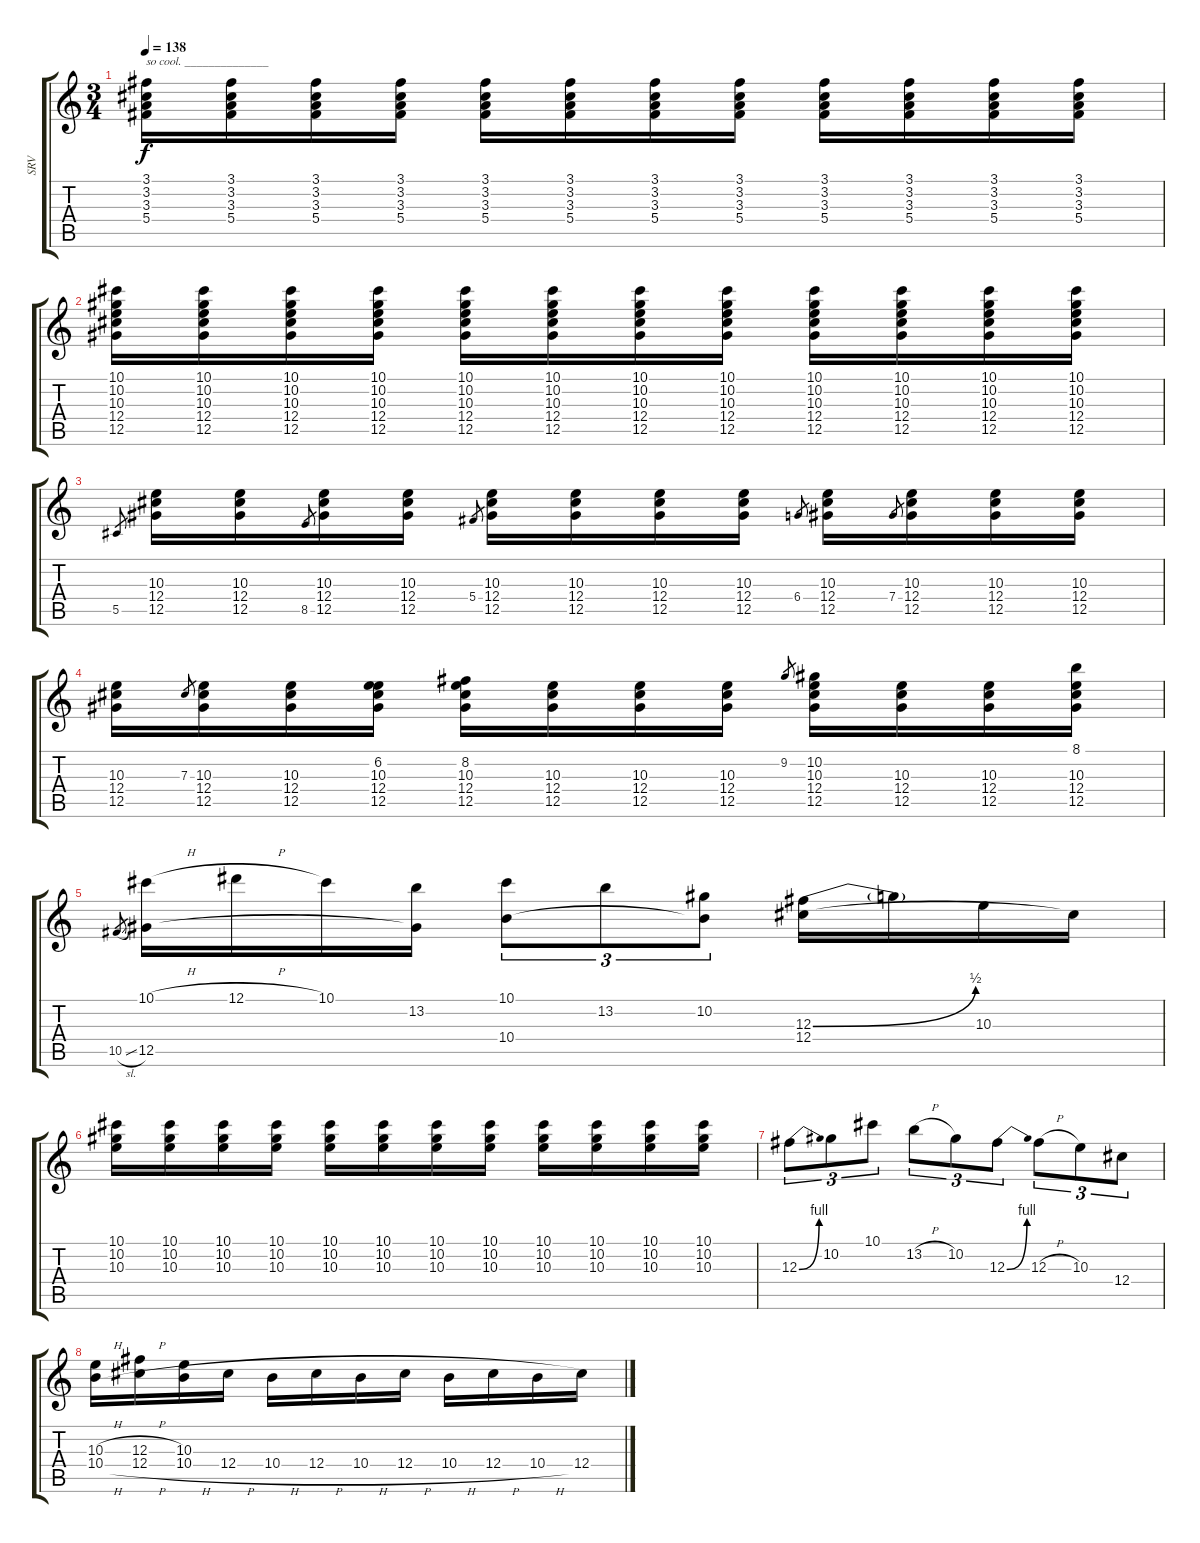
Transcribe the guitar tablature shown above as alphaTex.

\track ("SRV" "SRV") {instrument electricguitarjazz}
\staff {score tabs}
\tuning (Eb4 Bb3 Gb3 Db3 Ab2 Eb2) {hide}
\ts (3 4)
\tempo 138
\clef g2
\ks c
(3.1 3.2 3.3 5.4).16{txt "so cool. ______________" dy f} (3.1 3.2 3.3 5.4).16 (3.1 3.2 3.3 5.4).16 (3.1 3.2 3.3 5.4).16 (3.1 3.2 3.3 5.4).16 (3.1 3.2 3.3 5.4).16 (3.1 3.2 3.3 5.4).16 (3.1 3.2 3.3 5.4).16 (3.1 3.2 3.3 5.4).16 (3.1 3.2 3.3 5.4).16 (3.1 3.2 3.3 5.4).16 (3.1 3.2 3.3 5.4).16 |
(10.1 10.2 10.3 12.4 12.5).16 (10.1 10.2 10.3 12.4 12.5).16 (10.1 10.2 10.3 12.4 12.5).16 (10.1 10.2 10.3 12.4 12.5).16 (10.1 10.2 10.3 12.4 12.5).16 (10.1 10.2 10.3 12.4 12.5).16 (10.1 10.2 10.3 12.4 12.5).16 (10.1 10.2 10.3 12.4 12.5).16 (10.1 10.2 10.3 12.4 12.5).16 (10.1 10.2 10.3 12.4 12.5).16 (10.1 10.2 10.3 12.4 12.5).16 (10.1 10.2 10.3 12.4 12.5).16 |
5.5.8{gr} (10.3 12.4 12.5).16 (10.3 12.4 12.5).16 8.5.8{gr} (10.3 12.4 12.5).16 (10.3 12.4 12.5).16 5.4.8{gr} (10.3 12.4 12.5).16 (10.3 12.4 12.5).16 (10.3 12.4 12.5).16 (10.3 12.4 12.5).16 6.4.8{gr} (10.3 12.4 12.5).16 7.4.8{gr} (10.3 12.4 12.5).16 (10.3 12.4 12.5).16 (10.3 12.4 12.5).16 |
(10.3 12.4 12.5).16 7.3.8{gr} (10.3 12.4 12.5).16 (10.3 12.4 12.5).16 (6.2 10.3 12.4 12.5).16 (8.2 10.3 12.4 12.5).16 (10.3 12.4 12.5).16 (10.3 12.4 12.5).16 (10.3 12.4 12.5).16 9.2.8{gr} (10.2 10.3 12.4 12.5).16 (10.3 12.4 12.5).16 (10.3 12.4 12.5).16 (8.1 10.3 12.4 12.5).16 |
10.5{sl}.8{gr} (10.1{h} 12.5).16 12.1{h}.16 10.1.16 (13.2 12.5{t}).16 (10.1 10.4).8{tu (3 2)} 13.2.8{tu (3 2)} (10.2 10.4{t}).8{tu (3 2)} (12.3{be (bend 0 0 60 2)} 12.4).16 12.3{t}.16 10.3.16 12.4{t}.16 |
(10.1 10.2 10.3).16 (10.1 10.2 10.3).16 (10.1 10.2 10.3).16 (10.1 10.2 10.3).16 (10.1 10.2 10.3).16 (10.1 10.2 10.3).16 (10.1 10.2 10.3).16 (10.1 10.2 10.3).16 (10.1 10.2 10.3).16 (10.1 10.2 10.3).16 (10.1 10.2 10.3).16 (10.1 10.2 10.3).16 |
12.3{be (bend 0 0 60 4)}.8{tu (3 2)} 10.2.8{tu (3 2)} 10.1.8{tu (3 2)} 13.2{h}.8{tu (3 2)} 10.2.8{tu (3 2)} 12.3{be (bend 0 0 60 4)}.8{tu (3 2)} 12.3{h}.8{tu (3 2)} 10.3.8{tu (3 2)} 12.4.8{tu (3 2)} |
(10.3{h} 10.4{h}).16 (12.3{h} 12.4{h}).16 (10.3 10.4{h}).16 12.4{h}.16 10.4{h}.16 12.4{h}.16 10.4{h}.16 12.4{h}.16 10.4{h}.16 12.4{h}.16 10.4{h}.16 12.4{h}.16
